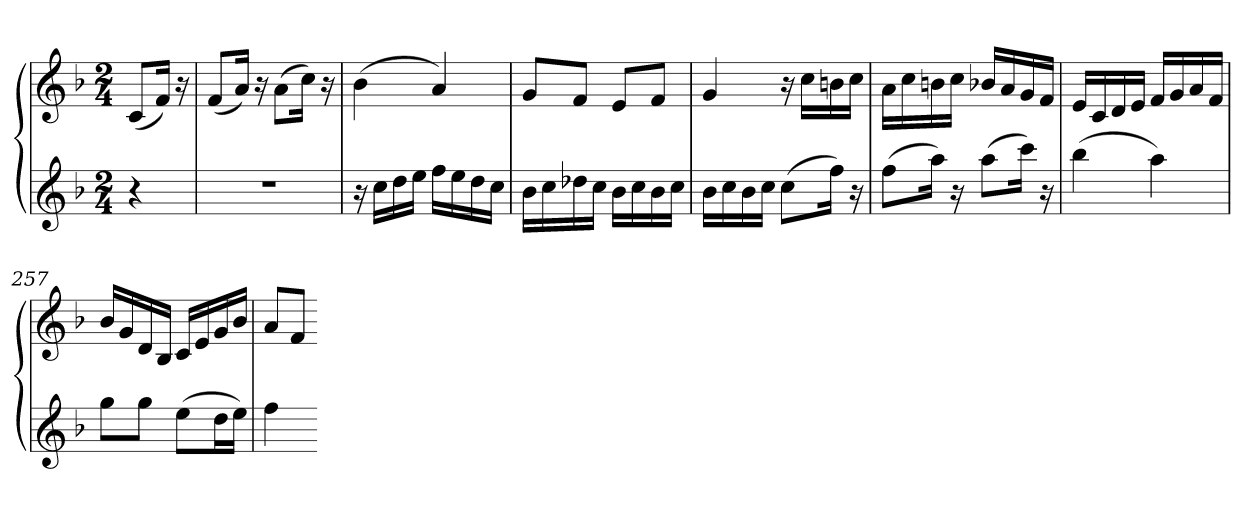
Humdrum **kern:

**kern	**kern
*part1	*part1
*staff2	*staff1
*clefG2	*clefG2
*k[b-]	*k[b-]
*F:	*F:
*M2/4	*M2/4
=	=
4r	(8cL
.	16fJk)
.	16r
=251	=251
2r	(8fL
.	16aJk)
.	16r
.	(8aL
.	16ccJk)
.	16r
=252	=252
16r	(4b-
16ccLL	.
16dd	.
16eeJJ	.
16ffLL	4a)
16ee	.
16dd	.
16ccJJ	.
=253	=253
16b-LL	8gL
16cc	.
16dd-X	8fJ
16ccJJ	.
16b-LL	8eL
16cc	.
16b-	8fJ
16ccJJ	.
=254	=254
16b-LL	4g
16cc	.
16b-	.
16ccJJ	.
(8ccL	16r
.	16ccLL
16ffJk)	16bn
16r	16ccJJ
=255	=255
(8ffL	16aLL
.	16cc
16aaJk)	16bn
16r	16ccJJ
(8aaL	16b-XLL
.	16a
16cccJk)	16g
16r	16fJJ
=256	=256
(4bb-	16eLL
.	16c
.	16d
.	16eJJ
4aa)	16fLL
.	16g
.	16a
.	16fJJ
=257	=257
8ggL	16b-LL
.	16g
8ggJ	16d
.	16B-JJ
(8eeL	16cLL
.	16e
16ddL	16g
16eeJJ)	16b-JJ
=258	=258
4ff	8aL
.	8fJ
=-	=-
*-	*-
